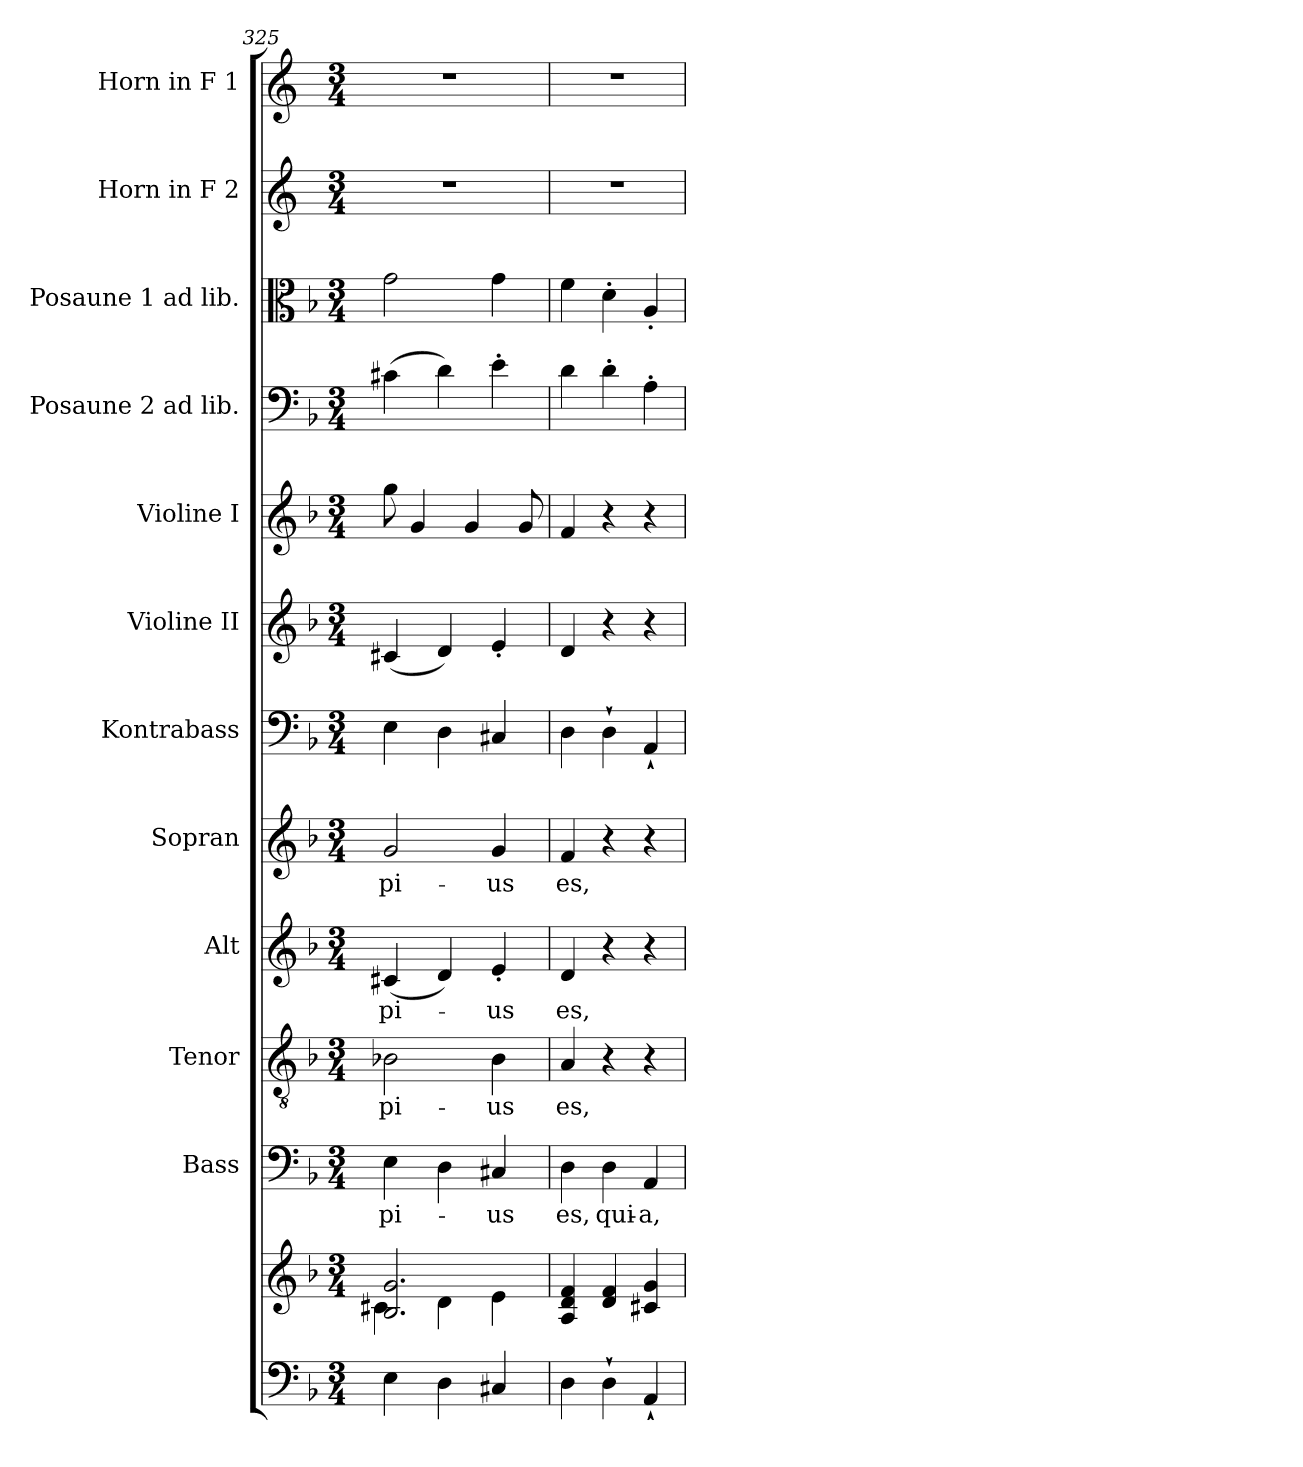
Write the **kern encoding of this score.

**kern	**kern	**kern	**text	**kern	**text	**kern	**text	**kern	**text	**kern	**kern	**kern	**kern	**kern	**kern	**kern
*part12	*part12	*part11	*part11	*part10	*part10	*part9	*part9	*part8	*part8	*part7	*part6	*part5	*part4	*part3	*part2	*part1
*staff13	*staff12	*staff11	*staff11	*staff10	*staff10	*staff9	*staff9	*staff8	*staff8	*staff7	*staff6	*staff5	*staff4	*staff3	*staff2	*staff1
*	*	*I"Bass	*	*I"Tenor	*	*I"Alt	*	*I"Sopran	*	*I"Kontrabass	*I"Violine II	*I"Violine I	*I"Posaune 2 ad lib.	*I"Posaune 1 ad lib.	*I"Horn in F 2	*I"Horn in F 1
*	*	*I'B.	*	*I'T.	*	*I'A.	*	*I'S.	*	*I'Kb.	*I'Vl. II	*I'Vl. I	*I'Pos. 2	*I'Pos. 1	*I'Hrn. F 2	*I'Hrn. F 1
!!LO:PB:g=z
*clefF4	*clefG2	*clefF4	*	*clefGv2	*	*clefG2	*	*clefG2	*	*clefF4	*clefG2	*clefG2	*clefF4	*clefC3	*clefG2	*clefG2
*	*	*	*	*	*	*	*	*	*	*ITrd7c12	*	*	*	*	*ITrd4c7	*ITrd4c7
*k[b-]	*k[b-]	*k[b-]	*	*k[b-]	*	*k[b-]	*	*k[b-]	*	*k[b-]	*k[b-]	*k[b-]	*k[b-]	*k[b-]	*k[b-]	*k[b-]
*F:	*F:	*F:	*	*F:	*	*F:	*	*F:	*	*F:	*F:	*F:	*F:	*F:	*F:	*F:
*M3/4	*M3/4	*M3/4	*	*M3/4	*	*M3/4	*	*M3/4	*	*M3/4	*M3/4	*M3/4	*M3/4	*M3/4	*M3/4	*M3/4
=325	=325	=325	=325	=325	=325	=325	=325	=325	=325	=325	=325	=325	=325	=325	=325	=325
*	*^	*	*	*	*	*	*	*	*	*	*	*	*	*	*	*
!	!	!	!	!LO:LY:b	!	!LO:LY:b	!	!LO:LY:b	!	!LO:LY:b	!	!	!	!	!	!	!
4E\	2.B-/ 2.g/	4c#X\	4E\	pi-	2B-X\	pi-	(<4c#X/	pi-	2g/	pi-	4EE\	(<4c#X/	8gg\	(>4c#X\	2g\	2.r	2.r
.	.	.	.	.	.	.	.	.	.	.	.	.	4g/	.	.	.	.
4D\	.	4d\	4D\	.	.	.	4d/)	.	.	.	4DD\	4d/)	.	4d\)	.	.	.
.	.	.	.	.	.	.	.	.	.	.	.	.	4g/	.	.	.	.
!	!	!	!	!LO:LY:b	!	!LO:LY:b	!	!LO:LY:b	!	!LO:LY:b	!	!	!	!	!	!	!
4C#X/	.	4e\	4C#X/	-us	4B-\	-us	4e'</	-us	4g/	-us	4CC#X/	4e'</	.	4e'>\	4g\	.	.
.	.	.	.	.	.	.	.	.	.	.	.	.	8g/	.	.	.	.
*	*v	*v	*	*	*	*	*	*	*	*	*	*	*	*	*	*	*
=326	=326	=326	=326	=326	=326	=326	=326	=326	=326	=326	=326	=326	=326	=326	=326	=326
!	!	!	!LO:LY:b	!	!LO:LY:b	!	!LO:LY:b	!	!LO:LY:b	!	!	!	!	!	!	!
4D\	4A/ 4d/ 4f/	4D\	es,	4A/	es,	4d/	es,	4f/	es,	4DD\	4d/	4f/	4d\	4f\	2.r	2.r
!	!	!	!LO:LY:b	!	!	!	!	!	!	!	!	!	!	!	!	!
4D`>\	4d/ 4f/	4D\	qui-	4r	.	4r	.	4r	.	4DD`>\	4r	4r	4d'>\	4d'>\	.	.
!	!	!	!LO:LY:b	!	!	!	!	!	!	!	!	!	!	!	!	!
4AA`</	4c#X/ 4g/	4AA/	-a,	4r	.	4r	.	4r	.	4AAA`</	4r	4r	4A'>\	4A'</	.	.
=	=	=	=	=	=	=	=	=	=	=	=	=	=	=	=	=
*-	*-	*-	*-	*-	*-	*-	*-	*-	*-	*-	*-	*-	*-	*-	*-	*-
